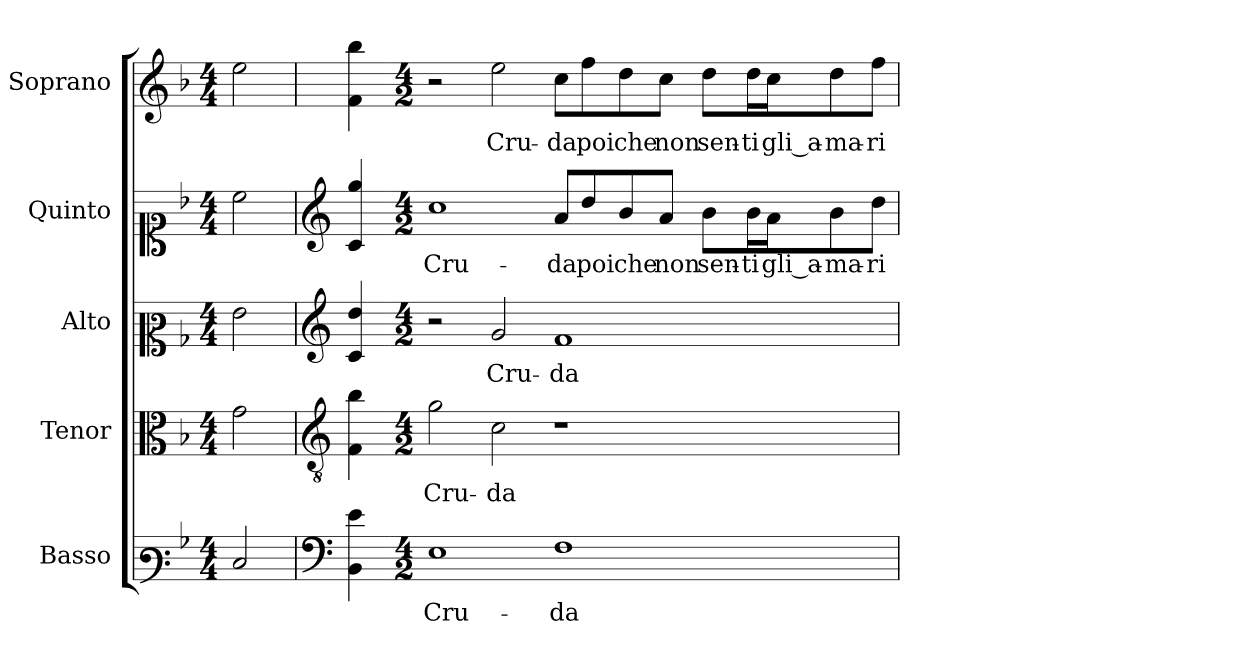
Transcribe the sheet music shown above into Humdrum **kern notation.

**kern	**text	**kern	**text	**kern	**text	**kern	**text	**kern	**text
*part5	*part5	*part4	*part4	*part3	*part3	*part2	*part2	*part1	*part1
*staff5	*staff5	*staff4	*staff4	*staff3	*staff3	*staff2	*staff2	*staff1	*staff1
*I"Basso	*	*I"Tenor	*	*I"Alto	*	*I"Quinto	*	*I"Soprano	*
*	*	*I'T.	*	*I'A.	*	*	*	*I'Sop.	*
!!LO:PB:g=z
*clefF3	*	*clefC3	*	*clefC2	*	*clefC1	*	*clefG2	*
*	*	*ITrd7c12	*	*	*	*	*	*	*
*k[b-]	*	*k[b-]	*	*k[b-]	*	*k[b-]	*	*k[b-]	*
*F:	*	*F:	*	*F:	*	*F:	*	*F:	*
*M4/4	*	*M4/4	*	*M4/4	*	*M4/4	*	*M4/4	*
=1	=1	=1	=1	=1	=1	=1	=1	=1	=1
!LO:N:head=open	!	!LO:N:head=open	!	!LO:N:head=open	!	!LO:N:head=open	!	!LO:N:head=open	!
2Ei/	.	2Gi\	.	2gi\	.	2cci\	.	2eei\	.
=2	=2	=2	=2	=2	=2	=2	=2	=2	=2
*clefF4	*	*clefGv2	*	*clefG2	*	*clefG2	*	*	*
4BB-i\ 4ei	.	4FFi\ 4B-i	.	4ci/ 4ddi	.	4ci/ 4ggi	.	4fi\ 4bb-i	.
=3-	=3-	=3-	=3-	=3-	=3-	=3-	=3-	=3-	=3-
*M4/2	*	*M4/2	*	*M4/2	*	*M4/2	*	*M4/2	*
!	!LO:LY:b:color=#000000	!	!	!	!	!	!	!	!
!	!	!	!LO:LY:b:color=#000000	!	!	!	!	!	!
!	!	!	!	!	!	!	!LO:LY:b:color=#000000	!	!
1Ei	Cru-	2Gi\	Cru-	2r	.	1cci	Cru-	2r	.
!	!	!	!LO:LY:b:color=#000000	!	!	!	!	!	!
!	!	!	!	!	!LO:LY:b:color=#000000	!	!	!	!
!	!	!	!	!	!	!	!	!	!LO:LY:b:color=#000000
.	.	2Ci\	-da	2gi/	Cru-	.	.	2eei\	Cru-
!	!LO:LY:b:color=#000000	!	!	!	!	!	!	!	!
!	!	!	!	!	!LO:LY:b:color=#000000	!	!	!	!
!	!	!	!	!	!	!	!LO:LY:b:color=#000000	!	!
!	!	!	!	!	!	!	!	!	!LO:LY:b:color=#000000
1Fi	-da	1r	.	1fi	-da	8ai/L	-da	8cci\L	-da
!	!	!	!	!	!	!	!LO:LY:b:color=#000000	!	!
!	!	!	!	!	!	!	!	!	!LO:LY:b:color=#000000
.	.	.	.	.	.	8ddi/	poi	8ffi\	poi
!	!	!	!	!	!	!	!LO:LY:b:color=#000000	!	!
!	!	!	!	!	!	!	!	!	!LO:LY:b:color=#000000
.	.	.	.	.	.	8b-i/	che	8ddi\	che
!	!	!	!	!	!	!	!LO:LY:b:color=#000000	!	!
!	!	!	!	!	!	!	!	!	!LO:LY:b:color=#000000
.	.	.	.	.	.	8ai/J	non	8cci\J	non
!	!	!	!	!	!	!	!LO:LY:b:color=#000000	!	!
!	!	!	!	!	!	!	!	!	!LO:LY:b:color=#000000
.	.	.	.	.	.	8b-i\L	sen-	8ddi\L	sen-
!	!	!	!	!	!	!	!LO:LY:b:color=#000000	!	!
!	!	!	!	!	!	!	!	!	!LO:LY:b:color=#000000
.	.	.	.	.	.	16b-i\L	-ti	16ddi\L	-ti
!	!	!	!	!	!	!	!LO:LY:b:color=#000000	!	!
!	!	!	!	!	!	!	!	!	!LO:LY:b:color=#000000
.	.	.	.	.	.	16ai\J	gli_a-	16cci\J	gli_a-
!	!	!	!	!	!	!	!LO:LY:b:color=#000000	!	!
!	!	!	!	!	!	!	!	!	!LO:LY:b:color=#000000
.	.	.	.	.	.	8b-i\	-ma-	8ddi\	-ma-
!	!	!	!	!	!	!	!LO:LY:b:color=#000000	!	!
!	!	!	!	!	!	!	!	!	!LO:LY:b:color=#000000
.	.	.	.	.	.	8ddi\J	-ri	8ffi\J	-ri
=	=	=	=	=	=	=	=	=	=
*-	*-	*-	*-	*-	*-	*-	*-	*-	*-
